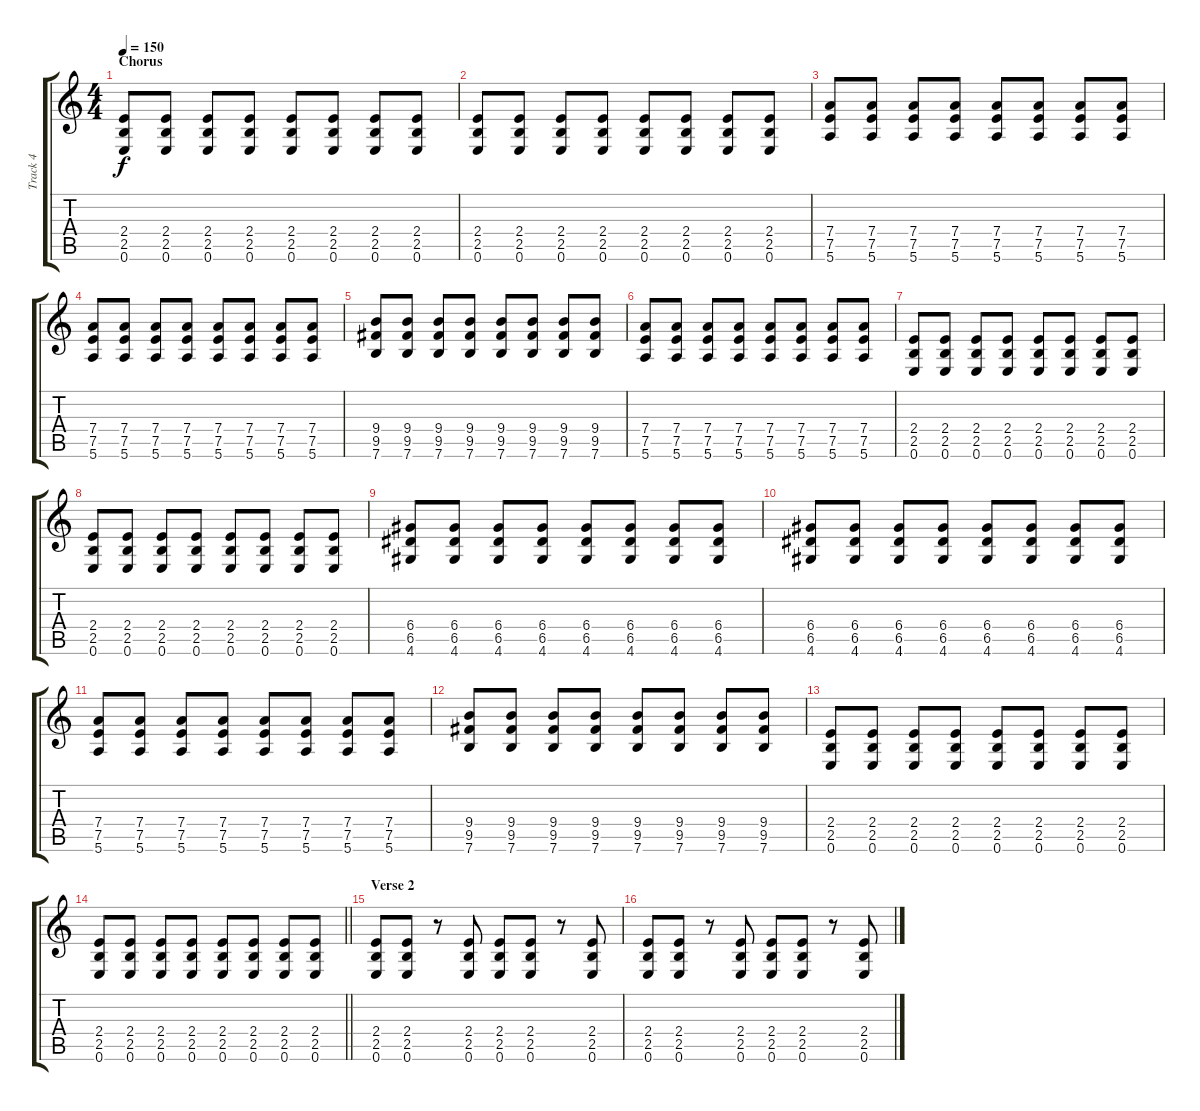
\track ("Track 4" "Track 4") {instrument overdrivenguitar}
\staff {score tabs}
\tuning (E4 B3 G3 D3 A2 E2) {hide}
\ts (4 4)
\section ("" "Chorus")
\tempo 150
\clef g2
\ks c
(2.4 2.5 0.6).8{dy f} (2.4 2.5 0.6).8 (2.4 2.5 0.6).8 (2.4 2.5 0.6).8 (2.4 2.5 0.6).8 (2.4 2.5 0.6).8 (2.4 2.5 0.6).8 (2.4 2.5 0.6).8 |
(2.4 2.5 0.6).8 (2.4 2.5 0.6).8 (2.4 2.5 0.6).8 (2.4 2.5 0.6).8 (2.4 2.5 0.6).8 (2.4 2.5 0.6).8 (2.4 2.5 0.6).8 (2.4 2.5 0.6).8 |
(7.4 7.5 5.6).8 (7.4 7.5 5.6).8 (7.4 7.5 5.6).8 (7.4 7.5 5.6).8 (7.4 7.5 5.6).8 (7.4 7.5 5.6).8 (7.4 7.5 5.6).8 (7.4 7.5 5.6).8 |
(7.4 7.5 5.6).8 (7.4 7.5 5.6).8 (7.4 7.5 5.6).8 (7.4 7.5 5.6).8 (7.4 7.5 5.6).8 (7.4 7.5 5.6).8 (7.4 7.5 5.6).8 (7.4 7.5 5.6).8 |
(9.4 9.5 7.6).8 (9.4 9.5 7.6).8 (9.4 9.5 7.6).8 (9.4 9.5 7.6).8 (9.4 9.5 7.6).8 (9.4 9.5 7.6).8 (9.4 9.5 7.6).8 (9.4 9.5 7.6).8 |
(7.4 7.5 5.6).8 (7.4 7.5 5.6).8 (7.4 7.5 5.6).8 (7.4 7.5 5.6).8 (7.4 7.5 5.6).8 (7.4 7.5 5.6).8 (7.4 7.5 5.6).8 (7.4 7.5 5.6).8 |
(2.4 2.5 0.6).8 (2.4 2.5 0.6).8 (2.4 2.5 0.6).8 (2.4 2.5 0.6).8 (2.4 2.5 0.6).8 (2.4 2.5 0.6).8 (2.4 2.5 0.6).8 (2.4 2.5 0.6).8 |
(2.4 2.5 0.6).8 (2.4 2.5 0.6).8 (2.4 2.5 0.6).8 (2.4 2.5 0.6).8 (2.4 2.5 0.6).8 (2.4 2.5 0.6).8 (2.4 2.5 0.6).8 (2.4 2.5 0.6).8 |
(6.4 6.5 4.6).8 (6.4 6.5 4.6).8 (6.4 6.5 4.6).8 (6.4 6.5 4.6).8 (6.4 6.5 4.6).8 (6.4 6.5 4.6).8 (6.4 6.5 4.6).8 (6.4 6.5 4.6).8 |
(6.4 6.5 4.6).8 (6.4 6.5 4.6).8 (6.4 6.5 4.6).8 (6.4 6.5 4.6).8 (6.4 6.5 4.6).8 (6.4 6.5 4.6).8 (6.4 6.5 4.6).8 (6.4 6.5 4.6).8 |
(7.4 7.5 5.6).8 (7.4 7.5 5.6).8 (7.4 7.5 5.6).8 (7.4 7.5 5.6).8 (7.4 7.5 5.6).8 (7.4 7.5 5.6).8 (7.4 7.5 5.6).8 (7.4 7.5 5.6).8 |
(9.4 9.5 7.6).8 (9.4 9.5 7.6).8 (9.4 9.5 7.6).8 (9.4 9.5 7.6).8 (9.4 9.5 7.6).8 (9.4 9.5 7.6).8 (9.4 9.5 7.6).8 (9.4 9.5 7.6).8 |
(2.4 2.5 0.6).8 (2.4 2.5 0.6).8 (2.4 2.5 0.6).8 (2.4 2.5 0.6).8 (2.4 2.5 0.6).8 (2.4 2.5 0.6).8 (2.4 2.5 0.6).8 (2.4 2.5 0.6).8 |
\barLineRight lightlight
(2.4 2.5 0.6).8 (2.4 2.5 0.6).8 (2.4 2.5 0.6).8 (2.4 2.5 0.6).8 (2.4 2.5 0.6).8 (2.4 2.5 0.6).8 (2.4 2.5 0.6).8 (2.4 2.5 0.6).8 |
\section ("" "Verse 2")
(2.4 2.5 0.6).8 (2.4 2.5 0.6).8 r.8 (2.4 2.5 0.6).8 (2.4 2.5 0.6).8 (2.4 2.5 0.6).8 r.8 (2.4 2.5 0.6).8 |
(2.4 2.5 0.6).8 (2.4 2.5 0.6).8 r.8 (2.4 2.5 0.6).8 (2.4 2.5 0.6).8 (2.4 2.5 0.6).8 r.8 (2.4 2.5 0.6).8
